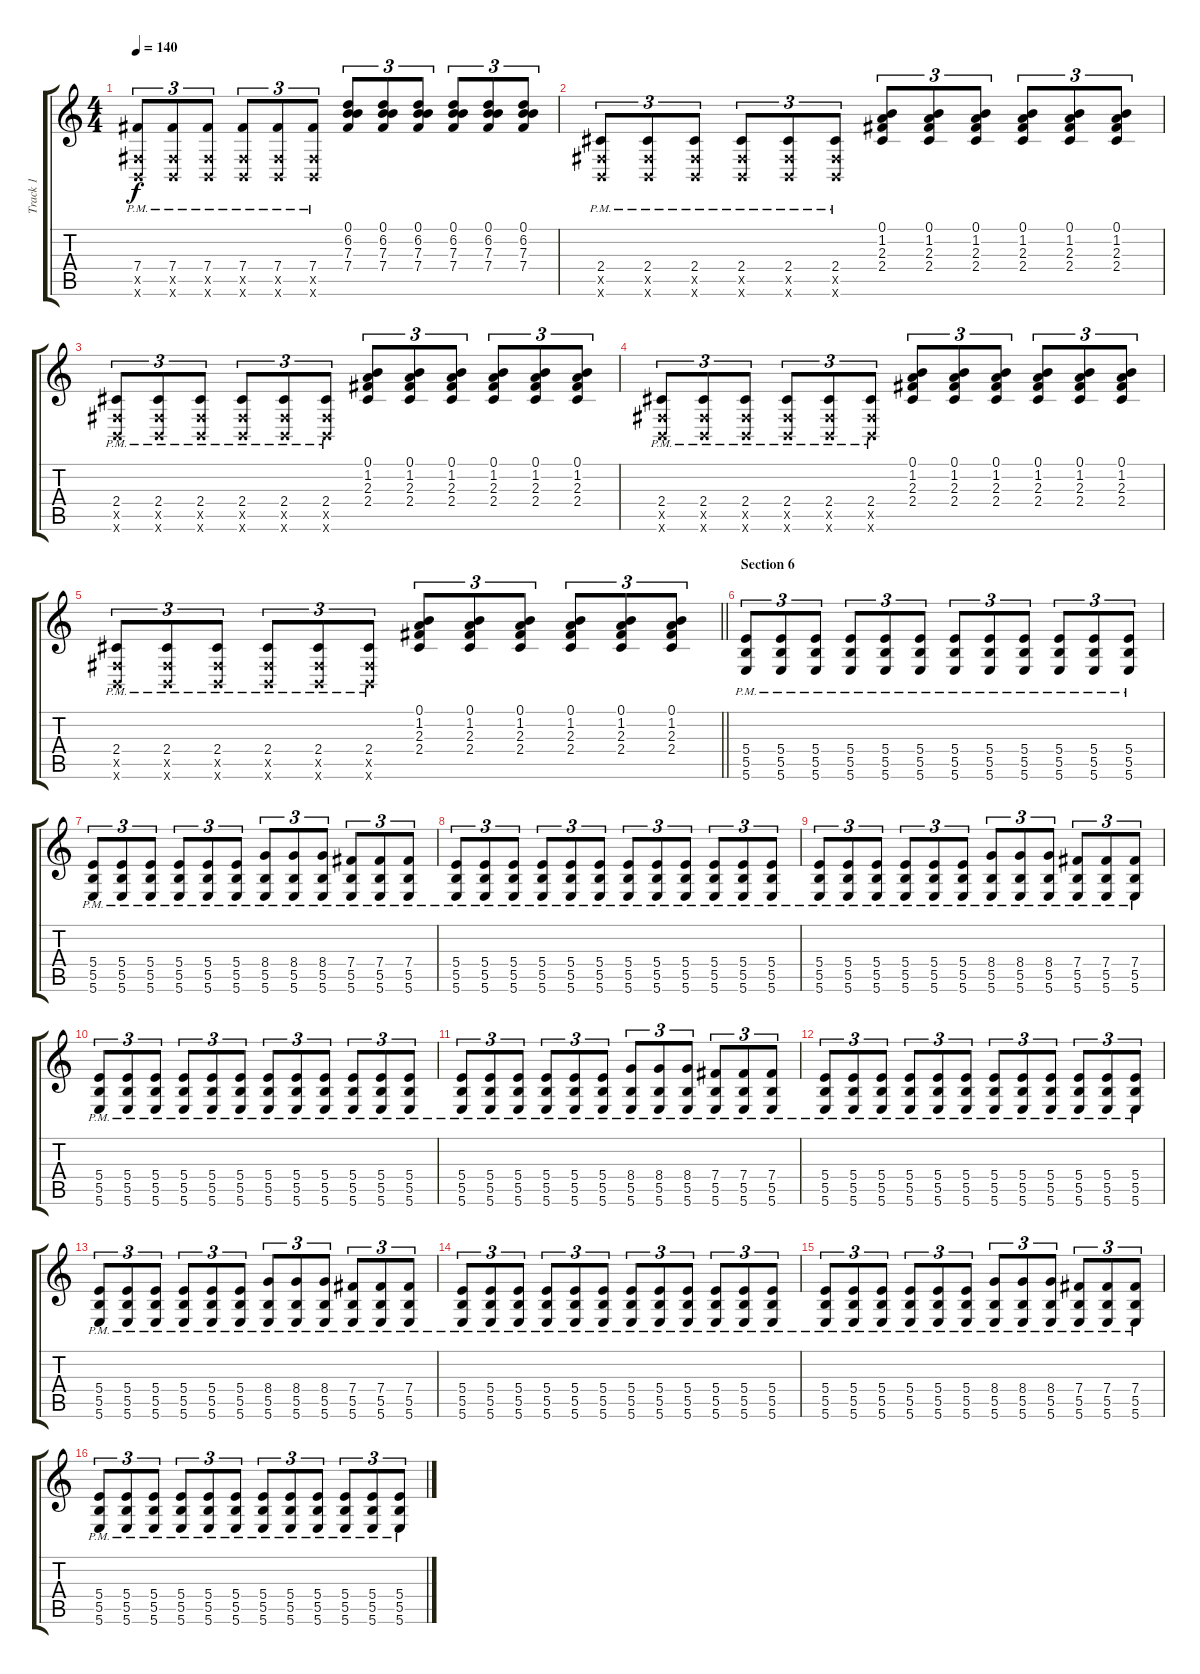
\track ("Track 1" "Track 1") {instrument overdrivenguitar}
\staff {score tabs}
\tuning (B3 Ab3 E3 B2 Gb2 B1) {hide}
\ts (4 4)
\tempo 140
\clef g2
\ks c
(7.4{pm} 0.5{x} 0.6{x}).8{tu (3 2) dy f} (7.4{pm} 0.5{x} 0.6{x}).8{tu (3 2)} (7.4{pm} 0.5{x} 0.6{x}).8{tu (3 2)} (7.4{pm} 0.5{x} 0.6{x}).8{tu (3 2)} (7.4{pm} 0.5{x} 0.6{x}).8{tu (3 2)} (7.4{pm} 0.5{x} 0.6{x}).8{tu (3 2)} (0.1 6.2 7.3 7.4).8{tu (3 2)} (0.1 6.2 7.3 7.4).8{tu (3 2)} (0.1 6.2 7.3 7.4).8{tu (3 2)} (0.1 6.2 7.3 7.4).8{tu (3 2)} (0.1 6.2 7.3 7.4).8{tu (3 2)} (0.1 6.2 7.3 7.4).8{tu (3 2)} |
(2.4{pm} 0.5{x} 0.6{x}).8{tu (3 2)} (2.4{pm} 0.5{x} 0.6{x}).8{tu (3 2)} (2.4{pm} 0.5{x} 0.6{x}).8{tu (3 2)} (2.4{pm} 0.5{x} 0.6{x}).8{tu (3 2)} (2.4{pm} 0.5{x} 0.6{x}).8{tu (3 2)} (2.4{pm} 0.5{x} 0.6{x}).8{tu (3 2)} (0.1 1.2 2.3 2.4).8{tu (3 2)} (0.1 1.2 2.3 2.4).8{tu (3 2)} (0.1 1.2 2.3 2.4).8{tu (3 2)} (0.1 1.2 2.3 2.4).8{tu (3 2)} (0.1 1.2 2.3 2.4).8{tu (3 2)} (0.1 1.2 2.3 2.4).8{tu (3 2)} |
(2.4{pm} 0.5{x} 0.6{x}).8{tu (3 2)} (2.4{pm} 0.5{x} 0.6{x}).8{tu (3 2)} (2.4{pm} 0.5{x} 0.6{x}).8{tu (3 2)} (2.4{pm} 0.5{x} 0.6{x}).8{tu (3 2)} (2.4{pm} 0.5{x} 0.6{x}).8{tu (3 2)} (2.4{pm} 0.5{x} 0.6{x}).8{tu (3 2)} (0.1 1.2 2.3 2.4).8{tu (3 2)} (0.1 1.2 2.3 2.4).8{tu (3 2)} (0.1 1.2 2.3 2.4).8{tu (3 2)} (0.1 1.2 2.3 2.4).8{tu (3 2)} (0.1 1.2 2.3 2.4).8{tu (3 2)} (0.1 1.2 2.3 2.4).8{tu (3 2)} |
(2.4{pm} 0.5{x} 0.6{x}).8{tu (3 2)} (2.4{pm} 0.5{x} 0.6{x}).8{tu (3 2)} (2.4{pm} 0.5{x} 0.6{x}).8{tu (3 2)} (2.4{pm} 0.5{x} 0.6{x}).8{tu (3 2)} (2.4{pm} 0.5{x} 0.6{x}).8{tu (3 2)} (2.4{pm} 0.5{x} 0.6{x}).8{tu (3 2)} (0.1 1.2 2.3 2.4).8{tu (3 2)} (0.1 1.2 2.3 2.4).8{tu (3 2)} (0.1 1.2 2.3 2.4).8{tu (3 2)} (0.1 1.2 2.3 2.4).8{tu (3 2)} (0.1 1.2 2.3 2.4).8{tu (3 2)} (0.1 1.2 2.3 2.4).8{tu (3 2)} |
\barLineRight lightlight
(2.4{pm} 0.5{x} 0.6{x}).8{tu (3 2)} (2.4{pm} 0.5{x} 0.6{x}).8{tu (3 2)} (2.4{pm} 0.5{x} 0.6{x}).8{tu (3 2)} (2.4{pm} 0.5{x} 0.6{x}).8{tu (3 2)} (2.4{pm} 0.5{x} 0.6{x}).8{tu (3 2)} (2.4{pm} 0.5{x} 0.6{x}).8{tu (3 2)} (0.1 1.2 2.3 2.4).8{tu (3 2)} (0.1 1.2 2.3 2.4).8{tu (3 2)} (0.1 1.2 2.3 2.4).8{tu (3 2)} (0.1 1.2 2.3 2.4).8{tu (3 2)} (0.1 1.2 2.3 2.4).8{tu (3 2)} (0.1 1.2 2.3 2.4).8{tu (3 2)} |
\section ("" "Section 6")
(5.4{pm} 5.5{pm} 5.6{pm}).8{tu (3 2)} (5.4{pm} 5.5{pm} 5.6{pm}).8{tu (3 2)} (5.4{pm} 5.5{pm} 5.6{pm}).8{tu (3 2)} (5.4{pm} 5.5{pm} 5.6{pm}).8{tu (3 2)} (5.4{pm} 5.5{pm} 5.6{pm}).8{tu (3 2)} (5.4{pm} 5.5{pm} 5.6{pm}).8{tu (3 2)} (5.4{pm} 5.5{pm} 5.6{pm}).8{tu (3 2)} (5.4{pm} 5.5{pm} 5.6{pm}).8{tu (3 2)} (5.4{pm} 5.5{pm} 5.6{pm}).8{tu (3 2)} (5.4{pm} 5.5{pm} 5.6{pm}).8{tu (3 2)} (5.4{pm} 5.5{pm} 5.6{pm}).8{tu (3 2)} (5.4{pm} 5.5{pm} 5.6{pm}).8{tu (3 2)} |
(5.4{pm} 5.5{pm} 5.6{pm}).8{tu (3 2)} (5.4{pm} 5.5{pm} 5.6{pm}).8{tu (3 2)} (5.4{pm} 5.5{pm} 5.6{pm}).8{tu (3 2)} (5.4{pm} 5.5{pm} 5.6{pm}).8{tu (3 2)} (5.4{pm} 5.5{pm} 5.6{pm}).8{tu (3 2)} (5.4{pm} 5.5{pm} 5.6{pm}).8{tu (3 2)} (8.4 5.5 5.6{pm}).8{tu (3 2)} (8.4 5.5 5.6{pm}).8{tu (3 2)} (8.4 5.5 5.6{pm}).8{tu (3 2)} (7.4 5.5 5.6{pm}).8{tu (3 2)} (7.4 5.5 5.6{pm}).8{tu (3 2)} (7.4 5.5 5.6{pm}).8{tu (3 2)} |
(5.4{pm} 5.5{pm} 5.6{pm}).8{tu (3 2)} (5.4{pm} 5.5{pm} 5.6{pm}).8{tu (3 2)} (5.4{pm} 5.5{pm} 5.6{pm}).8{tu (3 2)} (5.4{pm} 5.5{pm} 5.6{pm}).8{tu (3 2)} (5.4{pm} 5.5{pm} 5.6{pm}).8{tu (3 2)} (5.4{pm} 5.5{pm} 5.6{pm}).8{tu (3 2)} (5.4{pm} 5.5{pm} 5.6{pm}).8{tu (3 2)} (5.4{pm} 5.5{pm} 5.6{pm}).8{tu (3 2)} (5.4{pm} 5.5{pm} 5.6{pm}).8{tu (3 2)} (5.4{pm} 5.5{pm} 5.6{pm}).8{tu (3 2)} (5.4{pm} 5.5{pm} 5.6{pm}).8{tu (3 2)} (5.4{pm} 5.5{pm} 5.6{pm}).8{tu (3 2)} |
(5.4{pm} 5.5{pm} 5.6{pm}).8{tu (3 2)} (5.4{pm} 5.5{pm} 5.6{pm}).8{tu (3 2)} (5.4{pm} 5.5{pm} 5.6{pm}).8{tu (3 2)} (5.4{pm} 5.5{pm} 5.6{pm}).8{tu (3 2)} (5.4{pm} 5.5{pm} 5.6{pm}).8{tu (3 2)} (5.4{pm} 5.5{pm} 5.6{pm}).8{tu (3 2)} (8.4 5.5 5.6{pm}).8{tu (3 2)} (8.4 5.5 5.6{pm}).8{tu (3 2)} (8.4 5.5 5.6{pm}).8{tu (3 2)} (7.4 5.5 5.6{pm}).8{tu (3 2)} (7.4 5.5 5.6{pm}).8{tu (3 2)} (7.4 5.5 5.6{pm}).8{tu (3 2)} |
(5.4{pm} 5.5{pm} 5.6{pm}).8{tu (3 2)} (5.4{pm} 5.5{pm} 5.6{pm}).8{tu (3 2)} (5.4{pm} 5.5{pm} 5.6{pm}).8{tu (3 2)} (5.4{pm} 5.5{pm} 5.6{pm}).8{tu (3 2)} (5.4{pm} 5.5{pm} 5.6{pm}).8{tu (3 2)} (5.4{pm} 5.5{pm} 5.6{pm}).8{tu (3 2)} (5.4{pm} 5.5{pm} 5.6{pm}).8{tu (3 2)} (5.4{pm} 5.5{pm} 5.6{pm}).8{tu (3 2)} (5.4{pm} 5.5{pm} 5.6{pm}).8{tu (3 2)} (5.4{pm} 5.5{pm} 5.6{pm}).8{tu (3 2)} (5.4{pm} 5.5{pm} 5.6{pm}).8{tu (3 2)} (5.4{pm} 5.5{pm} 5.6{pm}).8{tu (3 2)} |
(5.4{pm} 5.5{pm} 5.6{pm}).8{tu (3 2)} (5.4{pm} 5.5{pm} 5.6{pm}).8{tu (3 2)} (5.4{pm} 5.5{pm} 5.6{pm}).8{tu (3 2)} (5.4{pm} 5.5{pm} 5.6{pm}).8{tu (3 2)} (5.4{pm} 5.5{pm} 5.6{pm}).8{tu (3 2)} (5.4{pm} 5.5{pm} 5.6{pm}).8{tu (3 2)} (8.4 5.5 5.6{pm}).8{tu (3 2)} (8.4 5.5 5.6{pm}).8{tu (3 2)} (8.4 5.5 5.6{pm}).8{tu (3 2)} (7.4 5.5 5.6{pm}).8{tu (3 2)} (7.4 5.5 5.6{pm}).8{tu (3 2)} (7.4 5.5 5.6{pm}).8{tu (3 2)} |
(5.4{pm} 5.5{pm} 5.6{pm}).8{tu (3 2)} (5.4{pm} 5.5{pm} 5.6{pm}).8{tu (3 2)} (5.4{pm} 5.5{pm} 5.6{pm}).8{tu (3 2)} (5.4{pm} 5.5{pm} 5.6{pm}).8{tu (3 2)} (5.4{pm} 5.5{pm} 5.6{pm}).8{tu (3 2)} (5.4{pm} 5.5{pm} 5.6{pm}).8{tu (3 2)} (5.4{pm} 5.5{pm} 5.6{pm}).8{tu (3 2)} (5.4{pm} 5.5{pm} 5.6{pm}).8{tu (3 2)} (5.4{pm} 5.5{pm} 5.6{pm}).8{tu (3 2)} (5.4{pm} 5.5{pm} 5.6{pm}).8{tu (3 2)} (5.4{pm} 5.5{pm} 5.6{pm}).8{tu (3 2)} (5.4{pm} 5.5{pm} 5.6{pm}).8{tu (3 2)} |
(5.4{pm} 5.5{pm} 5.6{pm}).8{tu (3 2)} (5.4{pm} 5.5{pm} 5.6{pm}).8{tu (3 2)} (5.4{pm} 5.5{pm} 5.6{pm}).8{tu (3 2)} (5.4{pm} 5.5{pm} 5.6{pm}).8{tu (3 2)} (5.4{pm} 5.5{pm} 5.6{pm}).8{tu (3 2)} (5.4{pm} 5.5{pm} 5.6{pm}).8{tu (3 2)} (8.4 5.5 5.6{pm}).8{tu (3 2)} (8.4 5.5 5.6{pm}).8{tu (3 2)} (8.4 5.5 5.6{pm}).8{tu (3 2)} (7.4 5.5 5.6{pm}).8{tu (3 2)} (7.4 5.5 5.6{pm}).8{tu (3 2)} (7.4 5.5 5.6{pm}).8{tu (3 2)} |
(5.4{pm} 5.5{pm} 5.6{pm}).8{tu (3 2)} (5.4{pm} 5.5{pm} 5.6{pm}).8{tu (3 2)} (5.4{pm} 5.5{pm} 5.6{pm}).8{tu (3 2)} (5.4{pm} 5.5{pm} 5.6{pm}).8{tu (3 2)} (5.4{pm} 5.5{pm} 5.6{pm}).8{tu (3 2)} (5.4{pm} 5.5{pm} 5.6{pm}).8{tu (3 2)} (5.4{pm} 5.5{pm} 5.6{pm}).8{tu (3 2)} (5.4{pm} 5.5{pm} 5.6{pm}).8{tu (3 2)} (5.4{pm} 5.5{pm} 5.6{pm}).8{tu (3 2)} (5.4{pm} 5.5{pm} 5.6{pm}).8{tu (3 2)} (5.4{pm} 5.5{pm} 5.6{pm}).8{tu (3 2)} (5.4{pm} 5.5{pm} 5.6{pm}).8{tu (3 2)} |
(5.4{pm} 5.5{pm} 5.6{pm}).8{tu (3 2)} (5.4{pm} 5.5{pm} 5.6{pm}).8{tu (3 2)} (5.4{pm} 5.5{pm} 5.6{pm}).8{tu (3 2)} (5.4{pm} 5.5{pm} 5.6{pm}).8{tu (3 2)} (5.4{pm} 5.5{pm} 5.6{pm}).8{tu (3 2)} (5.4{pm} 5.5{pm} 5.6{pm}).8{tu (3 2)} (8.4 5.5 5.6{pm}).8{tu (3 2)} (8.4 5.5 5.6{pm}).8{tu (3 2)} (8.4 5.5 5.6{pm}).8{tu (3 2)} (7.4 5.5 5.6{pm}).8{tu (3 2)} (7.4 5.5 5.6{pm}).8{tu (3 2)} (7.4 5.5 5.6{pm}).8{tu (3 2)} |
(5.4{pm} 5.5{pm} 5.6{pm}).8{tu (3 2)} (5.4{pm} 5.5{pm} 5.6{pm}).8{tu (3 2)} (5.4{pm} 5.5{pm} 5.6{pm}).8{tu (3 2)} (5.4{pm} 5.5{pm} 5.6{pm}).8{tu (3 2)} (5.4{pm} 5.5{pm} 5.6{pm}).8{tu (3 2)} (5.4{pm} 5.5{pm} 5.6{pm}).8{tu (3 2)} (5.4{pm} 5.5{pm} 5.6{pm}).8{tu (3 2)} (5.4{pm} 5.5{pm} 5.6{pm}).8{tu (3 2)} (5.4{pm} 5.5{pm} 5.6{pm}).8{tu (3 2)} (5.4{pm} 5.5{pm} 5.6{pm}).8{tu (3 2)} (5.4{pm} 5.5{pm} 5.6{pm}).8{tu (3 2)} (5.4{pm} 5.5{pm} 5.6{pm}).8{tu (3 2)}
